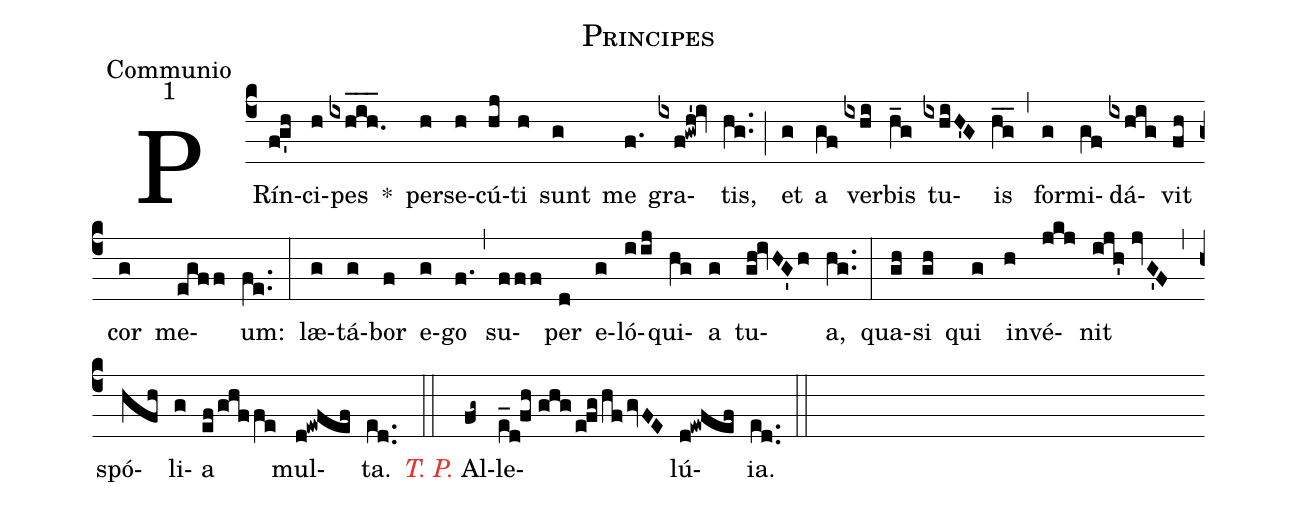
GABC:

name:Principes;
office-part:Communio;
mode:1;
%%
(c4) PRín(f!g'h)ci(h)pes(ixhih___.) *() per(h)se(h)cú(hj)ti(h) sunt(g) me(f.) gra(ixf!gwh'!iv)tis,(hg..) (;)
et(g) a(gf) ver(ixhi)bis(h_g) tu(ixhiH'G)is(hg__) (,) for(g)mi(gf)dá(ixhig)vit(fh) cor(g) me(egff)um:(fe..) (:)
læ(g)tá(g)bor(f) e(g)go(f.) (,) su(fff)per(d) e(g)ló(iij)qui(hg)a(g) tu(gh!ivHG'h)a,(hg..) (:)
qua(gh)si(gh) qui(g) in(h)vé(jkj)nit(ijh'!//jvG'F) (,) spó(hfh)li(g)a(ef!/ghffe) mul(d!ewfef)ta.(ed..) (::)

<c><i>T. P.</i></c> Al(fg~)le(e_d!fh!//ghg/e!fg!/hfgvFE)lú(d!ewfef)ia.(ed..) (::)
